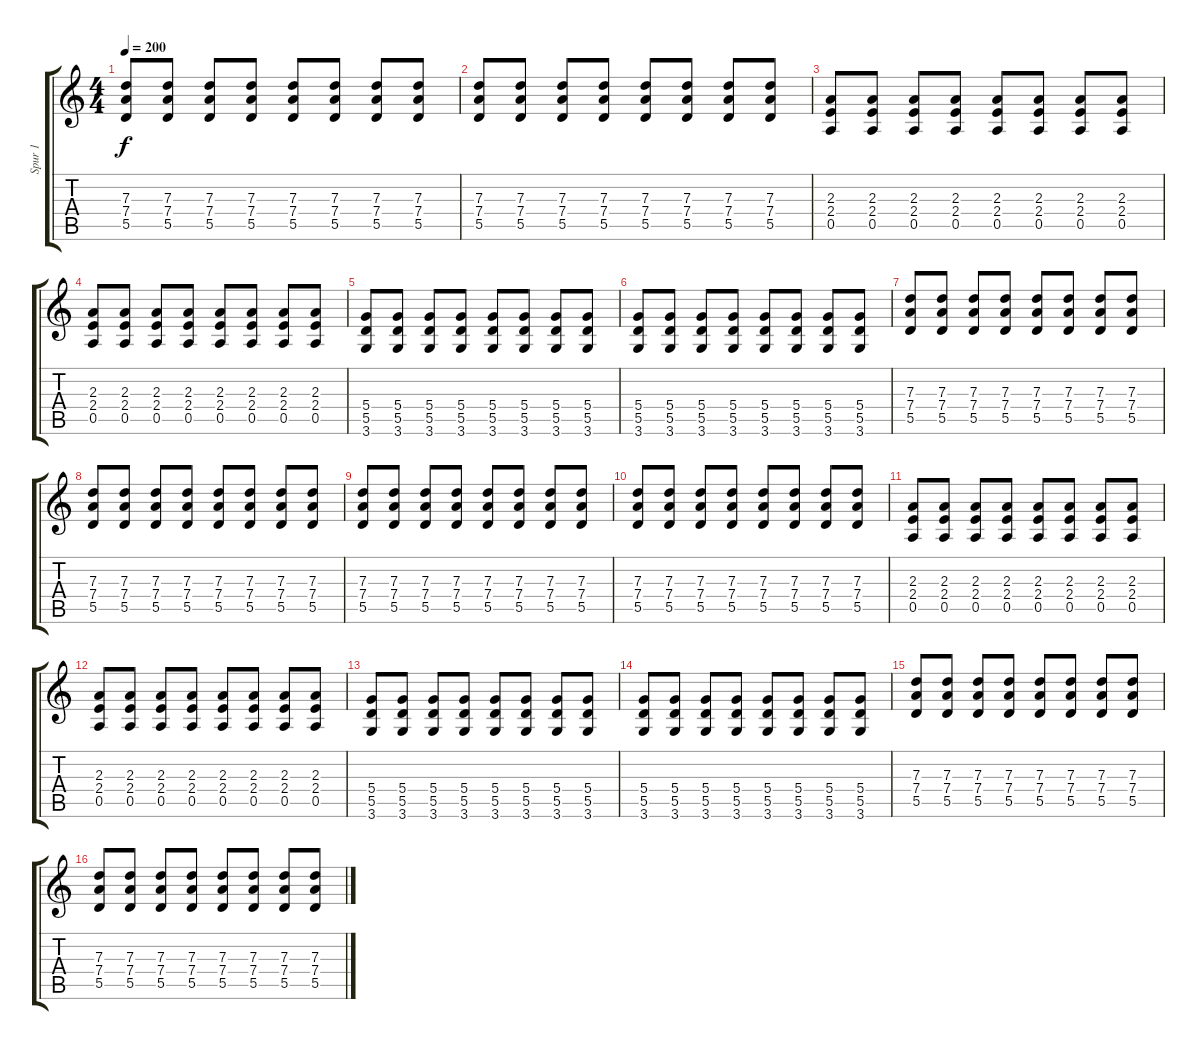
\track ("Spur 1" "Spur 1") {instrument overdrivenguitar}
\staff {score tabs}
\tuning (E4 B3 G3 D3 A2 E2) {hide}
\ts (4 4)
\tempo 200
\clef g2
\ks c
(7.3 7.4 5.5).8{dy f} (7.3 7.4 5.5).8 (7.3 7.4 5.5).8 (7.3 7.4 5.5).8 (7.3 7.4 5.5).8 (7.3 7.4 5.5).8 (7.3 7.4 5.5).8 (7.3 7.4 5.5).8 |
(7.3 7.4 5.5).8 (7.3 7.4 5.5).8 (7.3 7.4 5.5).8 (7.3 7.4 5.5).8 (7.3 7.4 5.5).8 (7.3 7.4 5.5).8 (7.3 7.4 5.5).8 (7.3 7.4 5.5).8 |
(2.3 2.4 0.5).8 (2.3 2.4 0.5).8 (2.3 2.4 0.5).8 (2.3 2.4 0.5).8 (2.3 2.4 0.5).8 (2.3 2.4 0.5).8 (2.3 2.4 0.5).8 (2.3 2.4 0.5).8 |
(2.3 2.4 0.5).8 (2.3 2.4 0.5).8 (2.3 2.4 0.5).8 (2.3 2.4 0.5).8 (2.3 2.4 0.5).8 (2.3 2.4 0.5).8 (2.3 2.4 0.5).8 (2.3 2.4 0.5).8 |
(5.4 5.5 3.6).8 (5.4 5.5 3.6).8 (5.4 5.5 3.6).8 (5.4 5.5 3.6).8 (5.4 5.5 3.6).8 (5.4 5.5 3.6).8 (5.4 5.5 3.6).8 (5.4 5.5 3.6).8 |
(5.4 5.5 3.6).8 (5.4 5.5 3.6).8 (5.4 5.5 3.6).8 (5.4 5.5 3.6).8 (5.4 5.5 3.6).8 (5.4 5.5 3.6).8 (5.4 5.5 3.6).8 (5.4 5.5 3.6).8 |
(7.3 7.4 5.5).8 (7.3 7.4 5.5).8 (7.3 7.4 5.5).8 (7.3 7.4 5.5).8 (7.3 7.4 5.5).8 (7.3 7.4 5.5).8 (7.3 7.4 5.5).8 (7.3 7.4 5.5).8 |
(7.3 7.4 5.5).8 (7.3 7.4 5.5).8 (7.3 7.4 5.5).8 (7.3 7.4 5.5).8 (7.3 7.4 5.5).8 (7.3 7.4 5.5).8 (7.3 7.4 5.5).8 (7.3 7.4 5.5).8 |
(7.3 7.4 5.5).8 (7.3 7.4 5.5).8 (7.3 7.4 5.5).8 (7.3 7.4 5.5).8 (7.3 7.4 5.5).8 (7.3 7.4 5.5).8 (7.3 7.4 5.5).8 (7.3 7.4 5.5).8 |
(7.3 7.4 5.5).8 (7.3 7.4 5.5).8 (7.3 7.4 5.5).8 (7.3 7.4 5.5).8 (7.3 7.4 5.5).8 (7.3 7.4 5.5).8 (7.3 7.4 5.5).8 (7.3 7.4 5.5).8 |
(2.3 2.4 0.5).8 (2.3 2.4 0.5).8 (2.3 2.4 0.5).8 (2.3 2.4 0.5).8 (2.3 2.4 0.5).8 (2.3 2.4 0.5).8 (2.3 2.4 0.5).8 (2.3 2.4 0.5).8 |
(2.3 2.4 0.5).8 (2.3 2.4 0.5).8 (2.3 2.4 0.5).8 (2.3 2.4 0.5).8 (2.3 2.4 0.5).8 (2.3 2.4 0.5).8 (2.3 2.4 0.5).8 (2.3 2.4 0.5).8 |
(5.4 5.5 3.6).8 (5.4 5.5 3.6).8 (5.4 5.5 3.6).8 (5.4 5.5 3.6).8 (5.4 5.5 3.6).8 (5.4 5.5 3.6).8 (5.4 5.5 3.6).8 (5.4 5.5 3.6).8 |
(5.4 5.5 3.6).8 (5.4 5.5 3.6).8 (5.4 5.5 3.6).8 (5.4 5.5 3.6).8 (5.4 5.5 3.6).8 (5.4 5.5 3.6).8 (5.4 5.5 3.6).8 (5.4 5.5 3.6).8 |
(7.3 7.4 5.5).8 (7.3 7.4 5.5).8 (7.3 7.4 5.5).8 (7.3 7.4 5.5).8 (7.3 7.4 5.5).8 (7.3 7.4 5.5).8 (7.3 7.4 5.5).8 (7.3 7.4 5.5).8 |
(7.3 7.4 5.5).8 (7.3 7.4 5.5).8 (7.3 7.4 5.5).8 (7.3 7.4 5.5).8 (7.3 7.4 5.5).8 (7.3 7.4 5.5).8 (7.3 7.4 5.5).8 (7.3 7.4 5.5).8
